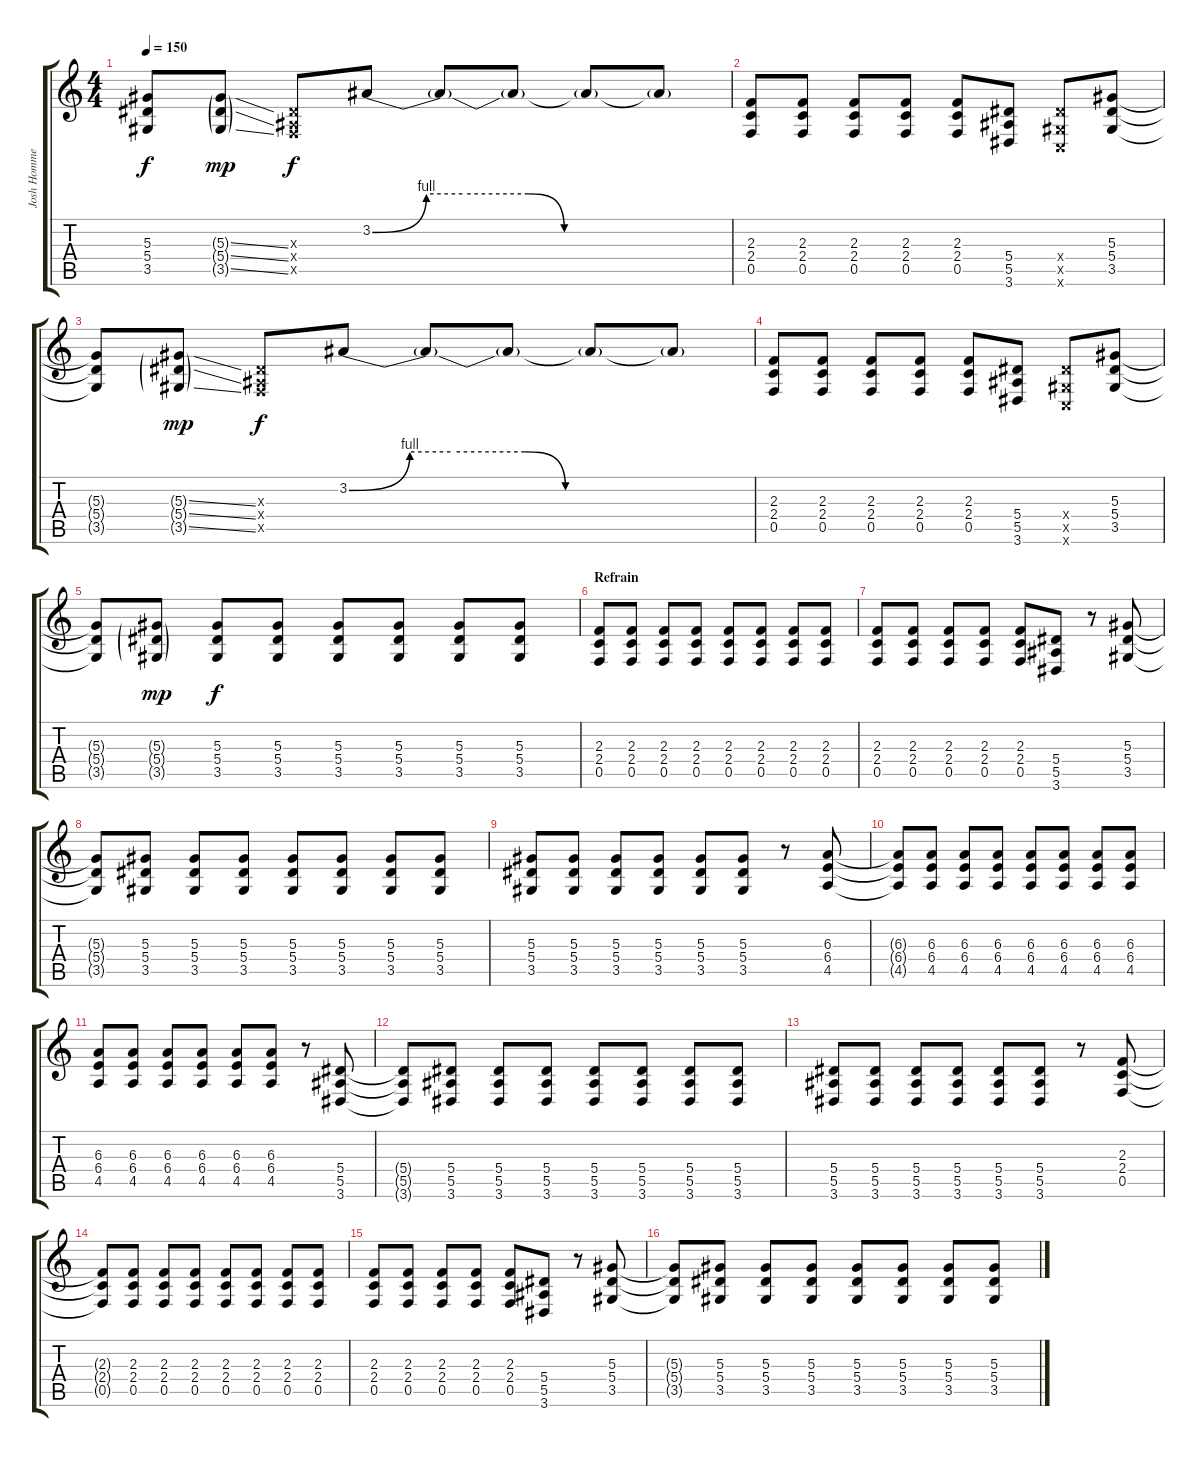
\track ("Josh Homme" "Josh Homme") {instrument distortionguitar}
\staff {score tabs}
\tuning (C4 G3 Eb3 Bb2 F2 C2) {hide}
\ts (4 4)
\tempo 150
\clef g2
\ks c
(5.3{t} 5.4{t} 3.5{t}).8{dy f} (5.3{ss g} 5.4{ss g} 3.5{ss g}).8{dy mp} (0.3{x} 0.4{x} 0.5{x}).8{dy f} 3.2{be (custom 0 0 9 4 15 4 26 4 32 0 45 0 60 0)}.8 3.2{t}.8 3.2{t}.8 3.2{t}.8 3.2{t}.8 |
(2.3 2.4 0.5).8 (2.3 2.4 0.5).8 (2.3 2.4 0.5).8 (2.3 2.4 0.5).8 (2.3 2.4 0.5).8 (5.4 5.5 3.6).8 (5.4{x} 3.5{x} 0.6{x}).8 (5.3 5.4 3.5).8 |
(5.3{t} 5.4{t} 3.5{t}).8 (5.3{ss g} 5.4{ss g} 3.5{ss g}).8{dy mp} (0.3{x} 0.4{x} 0.5{x}).8{dy f} 3.2{be (custom 0 0 9 4 15 4 26 4 32 0 45 0 60 0)}.8 3.2{t}.8 3.2{t}.8 3.2{t}.8 3.2{t}.8 |
(2.3 2.4 0.5).8 (2.3 2.4 0.5).8 (2.3 2.4 0.5).8 (2.3 2.4 0.5).8 (2.3 2.4 0.5).8 (5.4 5.5 3.6).8 (5.4{x} 3.5{x} 0.6{x}).8 (5.3 5.4 3.5).8 |
(5.3{t} 5.4{t} 3.5{t}).8 (5.3{g} 5.4{g} 3.5{g}).8{dy mp} (5.3 5.4 3.5).8{dy f} (5.3 5.4 3.5).8 (5.3 5.4 3.5).8 (5.3 5.4 3.5).8 (5.3 5.4 3.5).8 (5.3 5.4 3.5).8 |
\section ("" "Refrain")
(2.3 2.4 0.5).8 (2.3 2.4 0.5).8 (2.3 2.4 0.5).8 (2.3 2.4 0.5).8 (2.3 2.4 0.5).8 (2.3 2.4 0.5).8 (2.3 2.4 0.5).8 (2.3 2.4 0.5).8 |
(2.3 2.4 0.5).8 (2.3 2.4 0.5).8 (2.3 2.4 0.5).8 (2.3 2.4 0.5).8 (2.3 2.4 0.5).8 (5.4 5.5 3.6).8 r.8 (5.3 5.4 3.5).8 |
(5.3{t} 5.4{t} 3.5{t}).8 (5.3 5.4 3.5).8 (5.3 5.4 3.5).8 (5.3 5.4 3.5).8 (5.3 5.4 3.5).8 (5.3 5.4 3.5).8 (5.3 5.4 3.5).8 (5.3 5.4 3.5).8 |
(5.3 5.4 3.5).8 (5.3 5.4 3.5).8 (5.3 5.4 3.5).8 (5.3 5.4 3.5).8 (5.3 5.4 3.5).8 (5.3 5.4 3.5).8 r.8 (6.3 6.4 4.5).8 |
(6.3{t} 6.4{t} 4.5{t}).8 (6.3 6.4 4.5).8 (6.3 6.4 4.5).8 (6.3 6.4 4.5).8 (6.3 6.4 4.5).8 (6.3 6.4 4.5).8 (6.3 6.4 4.5).8 (6.3 6.4 4.5).8 |
(6.3 6.4 4.5).8 (6.3 6.4 4.5).8 (6.3 6.4 4.5).8 (6.3 6.4 4.5).8 (6.3 6.4 4.5).8 (6.3 6.4 4.5).8 r.8 (5.4 5.5 3.6).8 |
(5.4{t} 5.5{t} 3.6{t}).8 (5.4 5.5 3.6).8 (5.4 5.5 3.6).8 (5.4 5.5 3.6).8 (5.4 5.5 3.6).8 (5.4 5.5 3.6).8 (5.4 5.5 3.6).8 (5.4 5.5 3.6).8 |
(5.4 5.5 3.6).8 (5.4 5.5 3.6).8 (5.4 5.5 3.6).8 (5.4 5.5 3.6).8 (5.4 5.5 3.6).8 (5.4 5.5 3.6).8 r.8 (2.3 2.4 0.5).8 |
(2.3{t} 2.4{t} 0.5{t}).8 (2.3 2.4 0.5).8 (2.3 2.4 0.5).8 (2.3 2.4 0.5).8 (2.3 2.4 0.5).8 (2.3 2.4 0.5).8 (2.3 2.4 0.5).8 (2.3 2.4 0.5).8 |
(2.3 2.4 0.5).8 (2.3 2.4 0.5).8 (2.3 2.4 0.5).8 (2.3 2.4 0.5).8 (2.3 2.4 0.5).8 (5.4 5.5 3.6).8 r.8 (5.3 5.4 3.5).8 |
(5.3{t} 5.4{t} 3.5{t}).8 (5.3 5.4 3.5).8 (5.3 5.4 3.5).8 (5.3 5.4 3.5).8 (5.3 5.4 3.5).8 (5.3 5.4 3.5).8 (5.3 5.4 3.5).8 (5.3 5.4 3.5).8
